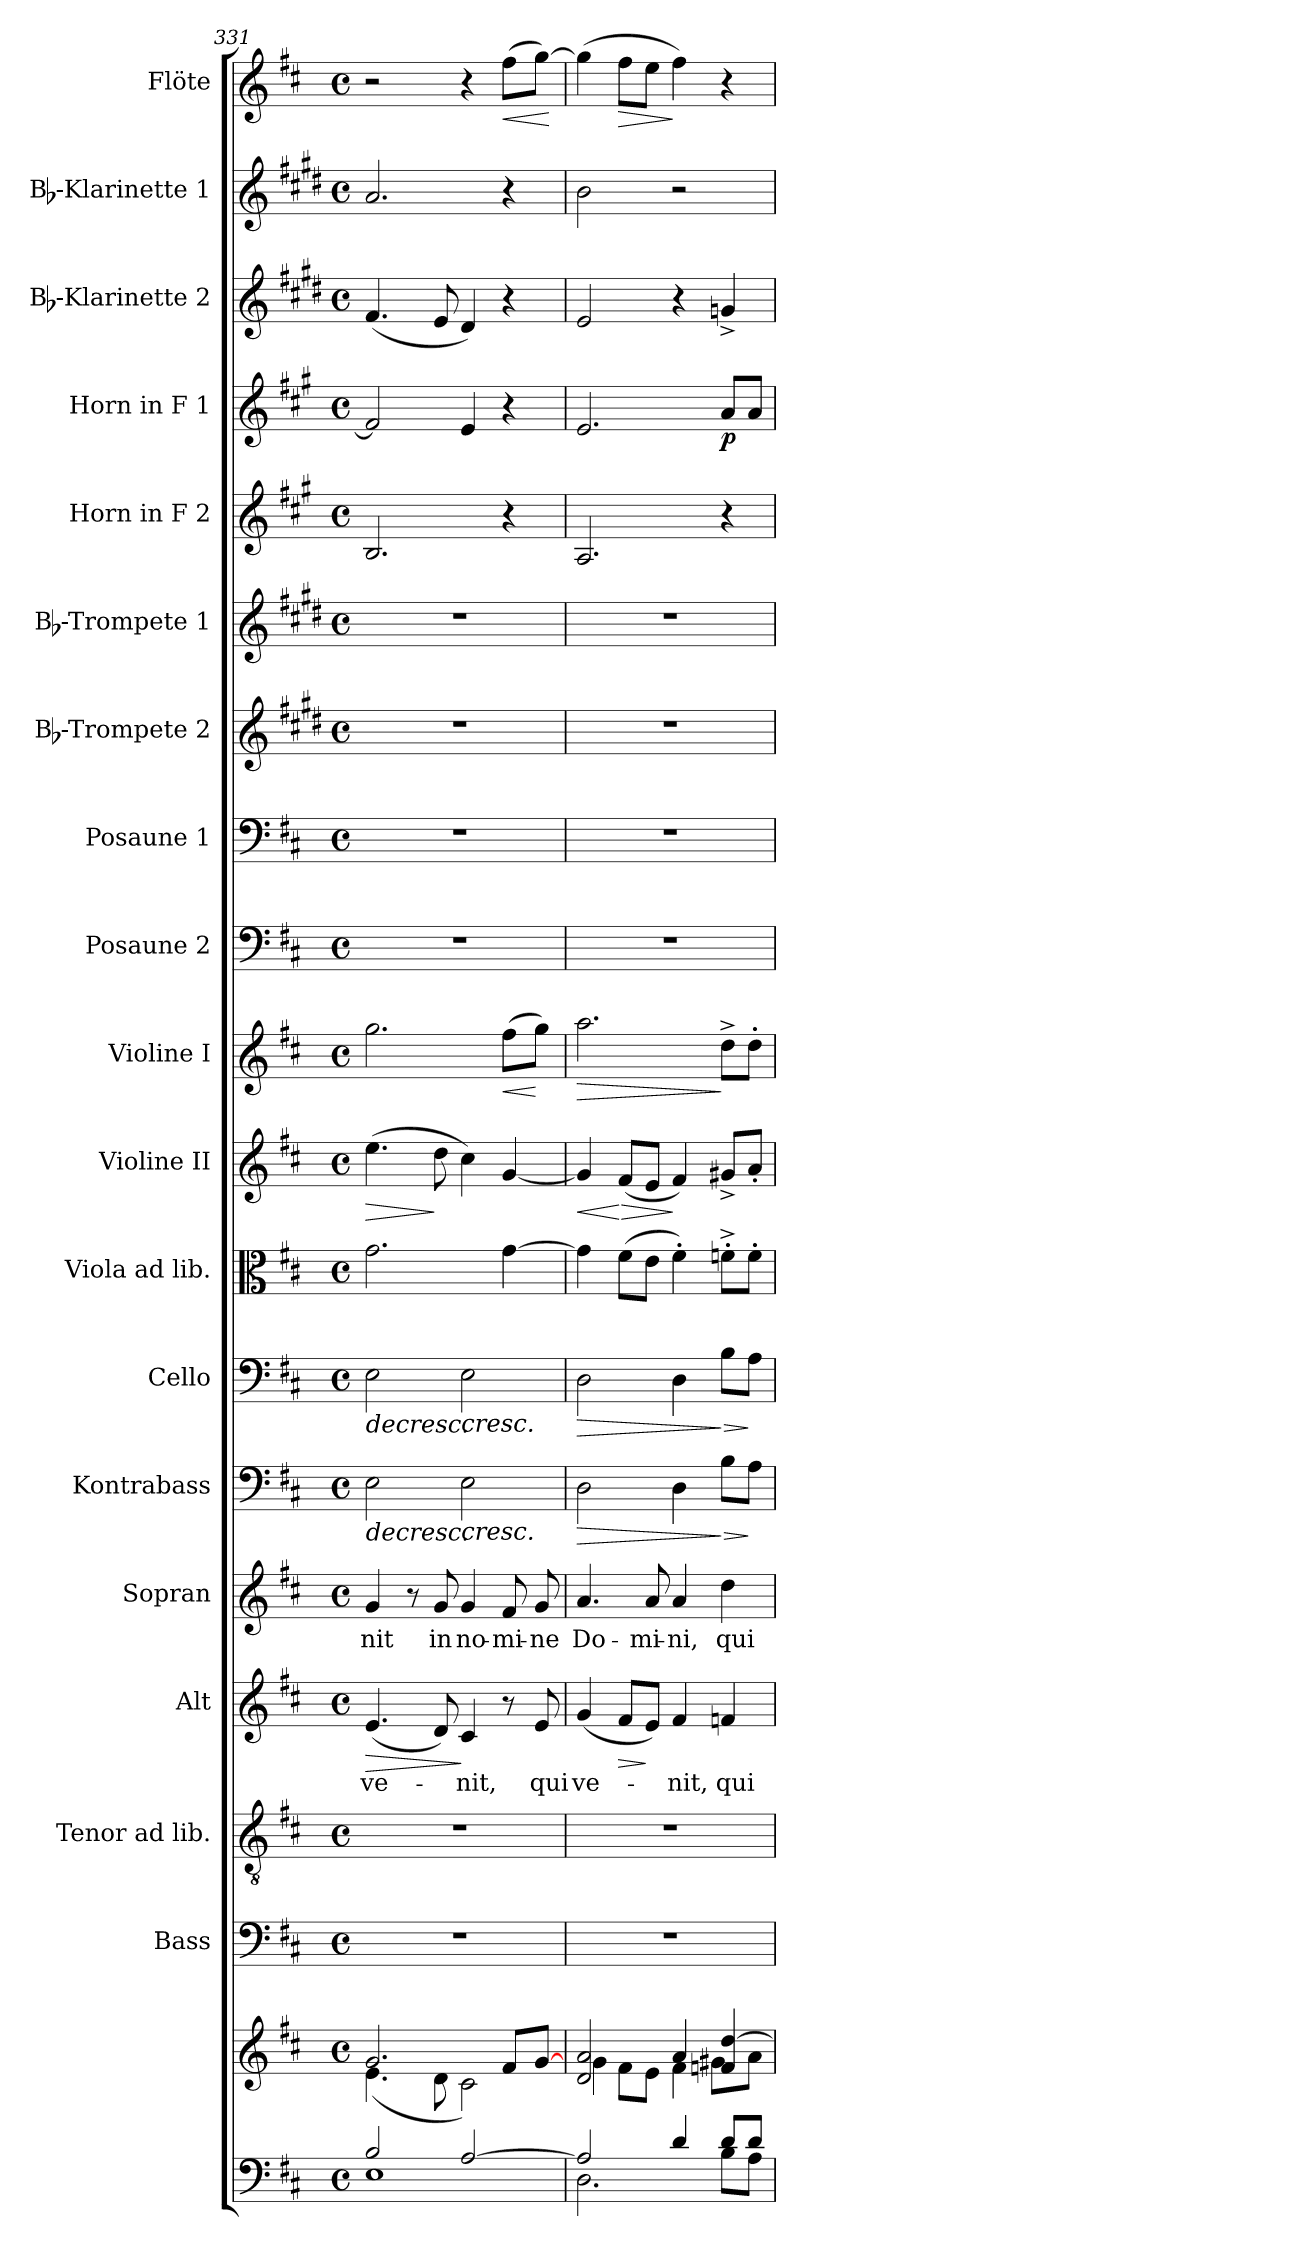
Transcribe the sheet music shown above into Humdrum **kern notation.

**kern	**kern	**kern	**kern	**kern	**text	**dynam	**kern	**text	**kern	**dynam	**kern	**dynam	**kern	**kern	**dynam	**kern	**dynam	**kern	**kern	**kern	**kern	**kern	**kern	**dynam	**kern	**kern	**kern	**dynam
*part19	*part19	*part18	*part17	*part16	*part16	*part16	*part15	*part15	*part14	*part14	*part13	*part13	*part12	*part11	*part11	*part10	*part10	*part9	*part8	*part7	*part6	*part5	*part4	*part4	*part3	*part2	*part1	*part1
*staff20	*staff19	*staff18	*staff17	*staff16	*staff16	*staff16	*staff15	*staff15	*staff14	*staff14	*staff13	*staff13	*staff12	*staff11	*staff11	*staff10	*staff10	*staff9	*staff8	*staff7	*staff6	*staff5	*staff4	*staff4	*staff3	*staff2	*staff1	*staff1
*	*	*I"Bass	*I"Tenor ad lib.	*I"Alt	*	*	*I"Sopran	*	*I"Kontrabass	*	*I"Cello	*	*I"Viola ad lib.	*I"Violine II	*	*I"Violine I	*	*I"Posaune 2	*I"Posaune 1	*I"Bb-Trompete 2	*I"Bb-Trompete 1	*I"Horn in F 2	*I"Horn in F 1	*	*I"Bb-Klarinette 2	*I"Bb-Klarinette 1	*I"Flöte	*
*	*	*I'B.	*I'T.	*I'A.	*	*	*I'S.	*	*I'Kb.	*	*	*	*I'Vla.	*I'Vl. II	*	*I'Vl. I	*	*I'Pos. 2	*I'Pos. 1	*I'Bb Trp. 2	*I'Bb Trp. 1	*	*	*	*I'Bb Kl. 2	*I'Bb Kl. 1	*I'Fl.	*
*clefF4	*clefG2	*clefF4	*clefGv2	*clefG2	*	*	*clefG2	*	*clefF4	*	*clefF4	*	*clefC3	*clefG2	*	*clefG2	*	*clefF4	*clefF4	*clefG2	*clefG2	*clefG2	*clefG2	*	*clefG2	*clefG2	*clefG2	*
*	*	*	*	*	*	*	*	*	*ITrd7c12	*	*	*	*	*	*	*	*	*	*	*ITrd1c2	*ITrd1c2	*ITrd4c7	*ITrd4c7	*	*ITrd1c2	*ITrd1c2	*	*
*k[f#c#]	*k[f#c#]	*k[f#c#]	*k[f#c#]	*k[f#c#]	*	*	*k[f#c#]	*	*k[f#c#]	*	*k[f#c#]	*	*k[f#c#]	*k[f#c#]	*	*k[f#c#]	*	*k[f#c#]	*k[f#c#]	*k[f#c#]	*k[f#c#]	*k[f#c#]	*k[f#c#]	*	*k[f#c#]	*k[f#c#]	*k[f#c#]	*
*D:	*D:	*D:	*D:	*D:	*	*	*D:	*	*D:	*	*D:	*	*D:	*D:	*	*D:	*	*D:	*D:	*D:	*D:	*D:	*D:	*	*D:	*D:	*D:	*
*M4/4	*M4/4	*M4/4	*M4/4	*M4/4	*	*	*M4/4	*	*M4/4	*	*M4/4	*	*M4/4	*M4/4	*	*M4/4	*	*M4/4	*M4/4	*M4/4	*M4/4	*M4/4	*M4/4	*	*M4/4	*M4/4	*M4/4	*
*met(c)	*met(c)	*met(c)	*met(c)	*met(c)	*	*	*met(c)	*	*met(c)	*	*met(c)	*	*met(c)	*met(c)	*	*met(c)	*	*met(c)	*met(c)	*met(c)	*met(c)	*met(c)	*met(c)	*	*met(c)	*met(c)	*met(c)	*
=331	=331	=331	=331	=331	=331	=331	=331	=331	=331	=331	=331	=331	=331	=331	=331	=331	=331	=331	=331	=331	=331	=331	=331	=331	=331	=331	=331	=331
*^	*^	*	*	*	*	*	*	*	*	*	*	*	*	*	*	*	*	*	*	*	*	*	*	*	*	*	*	*
!	!	!	!	!	!	!	!LO:LY:b	!LO:HP:b	!	!LO:LY:b	!	!LO:HP:b	!	!LO:HP:b	!	!	!LO:HP:b	!	!	!	!	!	!	!	!	!	!	!	!	!
2B/	1E	2.g/	(<4.e\	1r	1r	(<4.e/	ve-	>	4g/	-nit	2EE\	>	2E\	>	2.g\	(>4.ee\	>	2.gg\	.	1r	1r	1r	1r	2.E/	2B/]	.	(<4.e/	2.g/	2r	.
.	.	.	.	.	.	.	.	.	8r	.	.	.	.	.	.	.	.	.	.	.	.	.	.	.	.	.	.	.	.	.
!	!	!	!	!	!	!	!	!	!	!LO:LY:b	!	!	!	!	!	!	!	!	!	!	!	!	!	!	!	!	!	!	!	!
.	.	.	8d\	.	.	8d/)	.	.	8g/	in	.	.	.	.	.	8dd\	]	.	.	.	.	.	.	.	.	.	8d/	.	.	.
!	!	!	!	!	!	!	!LO:LY:b	!	!	!LO:LY:b	!	!LO:HP:b	!	!LO:HP:b	!	!	!	!	!	!	!	!	!	!	!	!	!	!	!	!
[>2A/	.	.	2c#\)	.	.	4c#/	-nit,	]	4g/	no-	2EE\	<	2E\	<	.	4cc#\)	.	.	.	.	.	.	.	.	4A/	.	4c#/)	.	4r	.
!	!	!	!	!	!	!	!	!	!	!LO:LY:b	!	!	!	!	!	!	!	!	!LO:HP:b	!	!	!	!	!	!	!	!	!	!	!LO:HP:b
.	.	8f#/L	.	.	.	8r	.	.	8f#/	-mi-	.	.	.	.	[4g\	[4g/	.	(>8ff#\L	<	.	.	.	.	4r	4r	.	4r	4r	(>8ff#\L	<
!	!	!	!	!	!	!	!LO:LY:b	!	!	!LO:LY:b	!	!	!	!	!	!	!	!	!	!	!	!	!	!	!	!	!	!	!	!
.	.	[>8g/J	.	.	.	8e/	qui	.	8g/	-ne	.	.	.	.	.	.	.	8gg\J)	[	.	.	.	.	.	.	.	.	.	[8gg\J)	.
*v	*v	*	*	*	*	*	*	*	*	*	*	*	*	*	*	*	*	*	*	*	*	*	*	*	*	*	*	*	*	*
*	*v	*v	*	*	*	*	*	*	*	*	*	*	*	*	*	*	*	*	*	*	*	*	*	*	*	*	*	*	*
.	.	.	.	.	.	.	.	.	.	]	.	]	.	.	.	.	.	.	.	.	.	.	.	.	.	.	.	[
=332	=332	=332	=332	=332	=332	=332	=332	=332	=332	=332	=332	=332	=332	=332	=332	=332	=332	=332	=332	=332	=332	=332	=332	=332	=332	=332	=332	=332
*^	*^	*	*	*	*	*	*	*	*	*	*	*	*	*	*	*	*	*	*	*	*	*	*	*	*	*	*	*
!	!	!	!	!	!	!	!LO:LY:b	!	!	!LO:LY:b	!	!LO:HP:b	!	!LO:HP:b	!	!	!LO:HP:b	!	!LO:HP:b	!	!	!	!	!	!	!	!	!	!	!
2A/]	2.D\	2d/ 2a/	4g\	1r	1r	(<4g/	ve-	.	4.a/	Do-	2DD\	>	2D\	>	4g\]	4g/]	<	2.aa\	>	1r	1r	1r	1r	2.D/	2.A/	.	2d/	2a\	(>4gg\]	.
!	!	!	!	!	!	!	!	!LO:HP:b	!	!	!	!	!	!	!	!	!LO:HP:n=1:b	!	!	!	!	!	!	!	!	!	!	!	!	!LO:HP:b
.	.	.	8f#\L	.	.	8f#/L	.	>	.	.	.	.	.	.	(>8f#\L	(<8f#/L	[ >	.	.	.	.	.	.	.	.	.	.	.	8ff#\L	>
!	!	!	!	!	!	!	!	!	!	!LO:LY:b	!	!	!	!	!	!	!	!	!	!	!	!	!	!	!	!	!	!	!	!
.	.	.	8e\J	.	.	8e/J)	.	]	8a/	-mi-	.	.	.	.	8e\J	8e/J	.	.	.	.	.	.	.	.	.	.	.	.	8ee\J	.
!	!	!	!	!	!	!	!LO:LY:b	!	!	!LO:LY:b	!	!	!	!	!	!	!	!	!	!	!	!	!	!	!	!	!	!	!	!
4d/	.	4a/	4f#\	.	.	4f#/	-nit,	.	4a/	-ni,	4DD\	[	4D\	[	4f#'>\)	4f#/)	]	.	.	.	.	.	.	.	.	.	4r	2r	4ff#\)	]
!	!	!	!	!	!	!	!LO:LY:b	!	!	!LO:LY:b	!	!LO:HP:n=1:b	!	!LO:HP:n=1:b	!	!	!	!	!	!	!	!	!	!	!	!LO:DY:b	!	!	!	!
8d/L	8B\L	4fn/ [>4dd/	8g#X\L	.	.	4fn/	qui	.	4dd\	qui	8BB\L	] >	8B\L	] >	8fn'>^>\L	8g#X^</L	.	8dd^>\L	]	.	.	.	.	4r	8d/L	p	4fn^</	.	4r	.
8d/J	8A\J	.	8a\J	.	.	.	.	.	.	.	8AA\J	]	8A\J	]	8f'>\J	8a'</J	.	8dd'>\J	.	.	.	.	.	.	8d/J	.	.	.	.	.
*v	*v	*	*	*	*	*	*	*	*	*	*	*	*	*	*	*	*	*	*	*	*	*	*	*	*	*	*	*	*	*
*	*v	*v	*	*	*	*	*	*	*	*	*	*	*	*	*	*	*	*	*	*	*	*	*	*	*	*	*	*	*
=	=	=	=	=	=	=	=	=	=	=	=	=	=	=	=	=	=	=	=	=	=	=	=	=	=	=	=	=
*-	*-	*-	*-	*-	*-	*-	*-	*-	*-	*-	*-	*-	*-	*-	*-	*-	*-	*-	*-	*-	*-	*-	*-	*-	*-	*-	*-	*-
